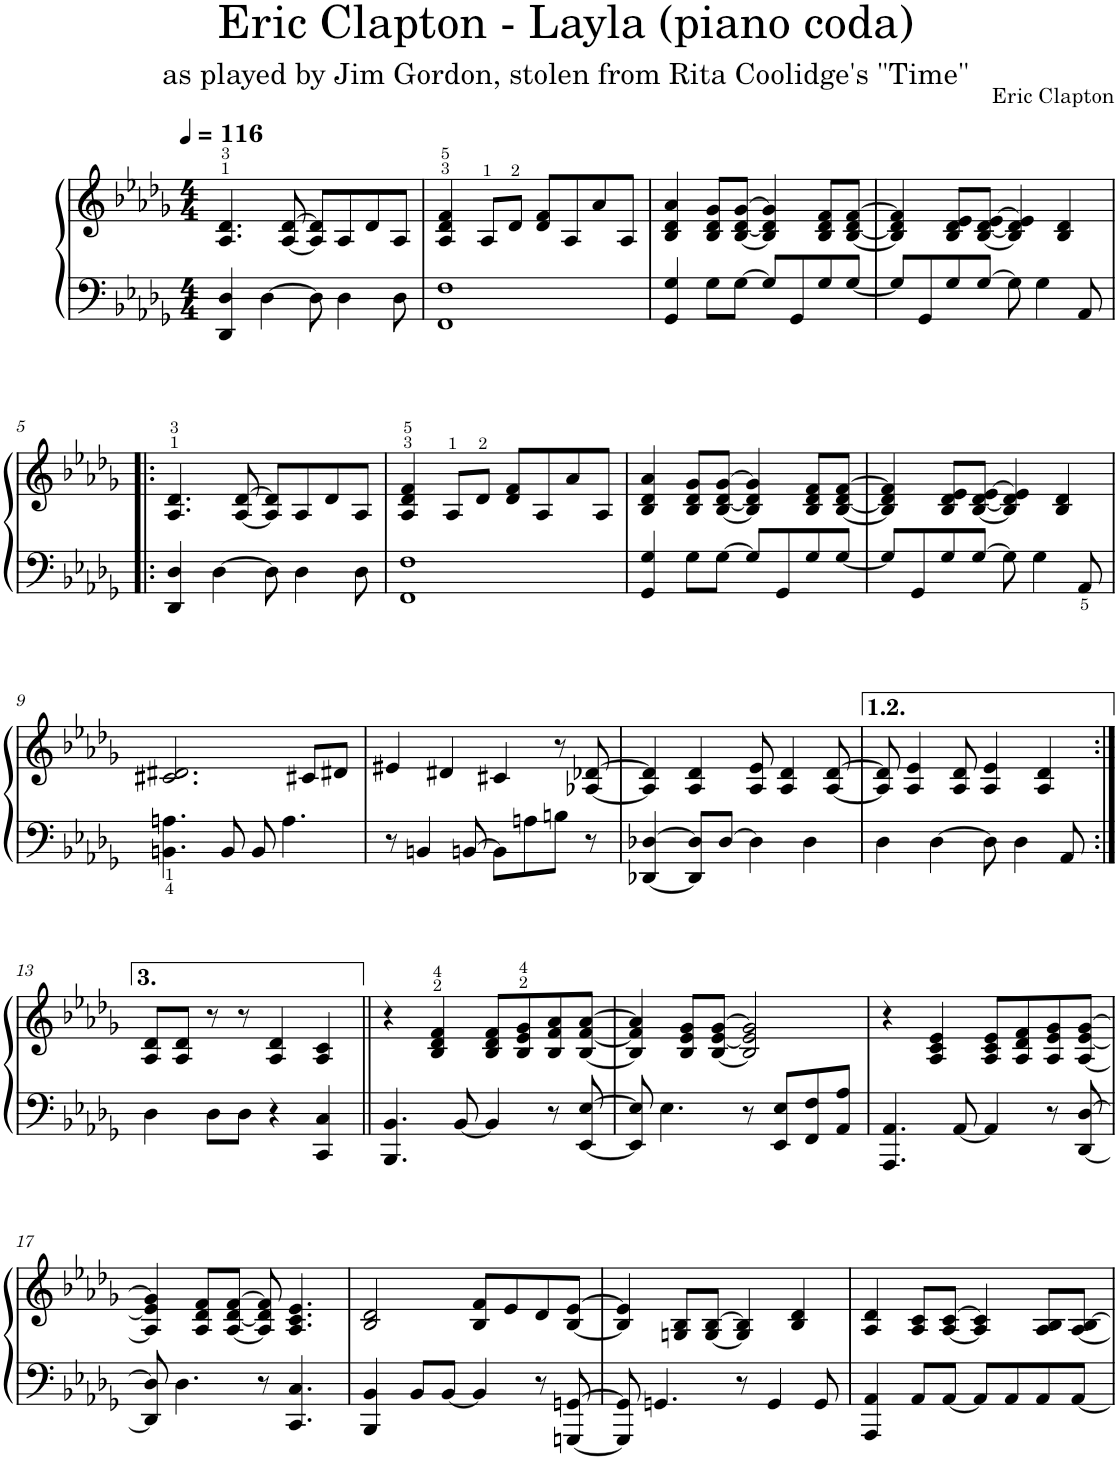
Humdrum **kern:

**kern	**kern
*part1	*part1
*staff2	*staff1
*I"Piano	*
*I'Pno.	*
*clefF4	*clefG2
*k[b-e-a-d-g-]	*k[b-e-a-d-g-]
*M4/4	*M4/4
*MM116	*MM116
=1	=1
4DD-/ 4D-/	4.A-/ 4.d-/
[4D-\	.
.	[8A-/ [8d-/
8D-\]	8A-/] 8d-/]L
4D-\	8A-/
.	8d-/
8D-\	8A-/J
=2	=2
1FF 1F	4A-/ 4d-/ 4f/
.	8A-/L
.	8d-/J
.	8d-/ 8f/L
.	8A-/
.	8a-/
.	8A-/J
=3	=3
4GG-/ 4G-/	4B-/ 4d-/ 4a-/
8G-\L	8B-/ 8d-/ 8g-/L
[8G-\J	[8B-/ [8d-/ [8g-/J
8G-/L]	4B-/] 4d-/] 4g-/]
8GG-/	.
8G-/	8B-/ 8d-/ 8f/L
[8G-/J	[8B-/ [8d-/ [8f/J
=4	=4
8G-/L]	4B-/] 4d-/] 4f/]
8GG-/	.
8G-/	8B-/ 8d-/ 8e-/L
[8G-/J	[8B-/ [8d-/ [8e-/J
8G-\]	4B-/] 4d-/] 4e-/]
4G-\	.
.	4B-/ 4d-/
8AA-/	.
!!LO:LB:g=z
=5!|:	=5!|:
4DD-/ 4D-/	4.A-/ 4.d-/
[4D-\	.
.	[8A-/ [8d-/
8D-\]	8A-/] 8d-/]L
4D-\	8A-/
.	8d-/
8D-\	8A-/J
=6	=6
1FF 1F	4A-/ 4d-/ 4f/
.	8A-/L
.	8d-/J
.	8d-/ 8f/L
.	8A-/
.	8a-/
.	8A-/J
=7	=7
4GG-/ 4G-/	4B-/ 4d-/ 4a-/
8G-\L	8B-/ 8d-/ 8g-/L
[8G-\J	[8B-/ [8d-/ [8g-/J
8G-/L]	4B-/] 4d-/] 4g-/]
8GG-/	.
8G-/	8B-/ 8d-/ 8f/L
[8G-/J	[8B-/ [8d-/ [8f/J
=8	=8
8G-/L]	4B-/] 4d-/] 4f/]
8GG-/	.
8G-/	8B-/ 8d-/ 8e-/L
[8G-/J	[8B-/ [8d-/ [8e-/J
8G-\]	4B-/] 4d-/] 4e-/]
4G-\	.
.	4B-/ 4d-/
8AA-/	.
!!LO:LB:g=z
=9	=9
4.BBn\ 4.An\	2.c#X/ 2.d#X/
8BB/	.
8BB/	.
4.A\	.
.	8c#X/L
.	8d#X/J
=10	=10
8r	4e#X/
4BBn/	.
.	4d#X/
[8BBn/	.
8BB\L]	4c#X/
8An\	.
8Bn\J	8r
8r	[8A-X/ [8d-X/
=11	=11
[4DD-X/ [4D-X/	4A-/] 4d-/]
8DD-/] 8D-/]L	4A-/ 4d-/
[8D-/J	.
4D-\]	8A-/ 8e-/
.	4A-/ 4d-/
4D-\	.
.	[8A-/ [8d-/
=12	=12
4D-\	8A-/] 8d-/]
.	4A-/ 4e-/
[4D-\	.
.	8A-/ 8d-/
8D-\]	4A-/ 4e-/
4D-\	.
.	4A-/ 4d-/
8AA-/	.
!!LO:LB:g=z
=13:|!	=13:|!
4D-\	8A-/ 8d-/L
.	8A-/ 8d-/J
8D-\L	8r
8D-\J	8r
4r	4A-/ 4d-/
4CC/ 4C/	4A-/ 4c/
=14||	=14||
4.BBB-/ 4.BB-/	4r
.	4B-/ 4d-/ 4f/
[8BB-/	.
4BB-/]	8B-/ 8d-/ 8f/L
.	8B-/ 8e-/ 8g-/
8r	8B-/ 8f/ 8a-/
[8EE-/ [8E-/	[8B-/ [8f/ [8a-/J
=15	=15
8EE-/] 8E-/]	4B-/] 4f/] 4a-/]
4.E-\	.
.	8B-/ 8e-/ 8g-/L
.	[8B-/ [8e-/ [8g-/J
8r	2B-/] 2e-/] 2g-/]
8EE-/ 8E-/L	.
8FF/ 8F/	.
8AA-/ 8A-/J	.
=16	=16
4.AAA-/ 4.AA-/	4r
.	4A-/ 4c/ 4e-/
[8AA-/	.
4AA-/]	8A-/ 8c/ 8e-/L
.	8A-/ 8d-/ 8f/
8r	8A-/ 8e-/ 8g-/
[8DD-/ [8D-/	[8A-/ [8e-/ [8g-/J
!!LO:LB:g=z
=17	=17
8DD-/] 8D-/]	4A-/] 4e-/] 4g-/]
4.D-\	.
.	8A-/ 8d-/ 8f/L
.	[8A-/ [8d-/ [8f/J
8r	8A-/] 8d-/] 8f/]
4.CC/ 4.C/	4.A-/ 4.c/ 4.e-/
=18	=18
4BBB-/ 4BB-/	2B-/ 2d-/
8BB-/L	.
[8BB-/J	.
4BB-/]	8B-/ 8f/L
.	8e-/
8r	8d-/
[8GGGn/ [8GGn/	[8B-/ [8e-/J
=19	=19
8GGG/] 8GG/]	4B-/] 4e-/]
4.GGn/	.
.	8Gn/ 8B-/L
.	[8G/ [8B-/J
8r	4G/] 4B-/]
4GG/	.
.	4B-/ 4d-/
8GG/	.
=20	=20
4AAA-/ 4AA-/	4A-/ 4d-/
8AA-/L	8A-/ 8c/L
[8AA-/J	[8A-/ [8c/J
8AA-/L]	4A-/] 4c/]
8AA-/	.
8AA-/	8A-/ 8B-/L
[8AA-/J	[8A-/ [8B-/J
=	=
*-	*-
